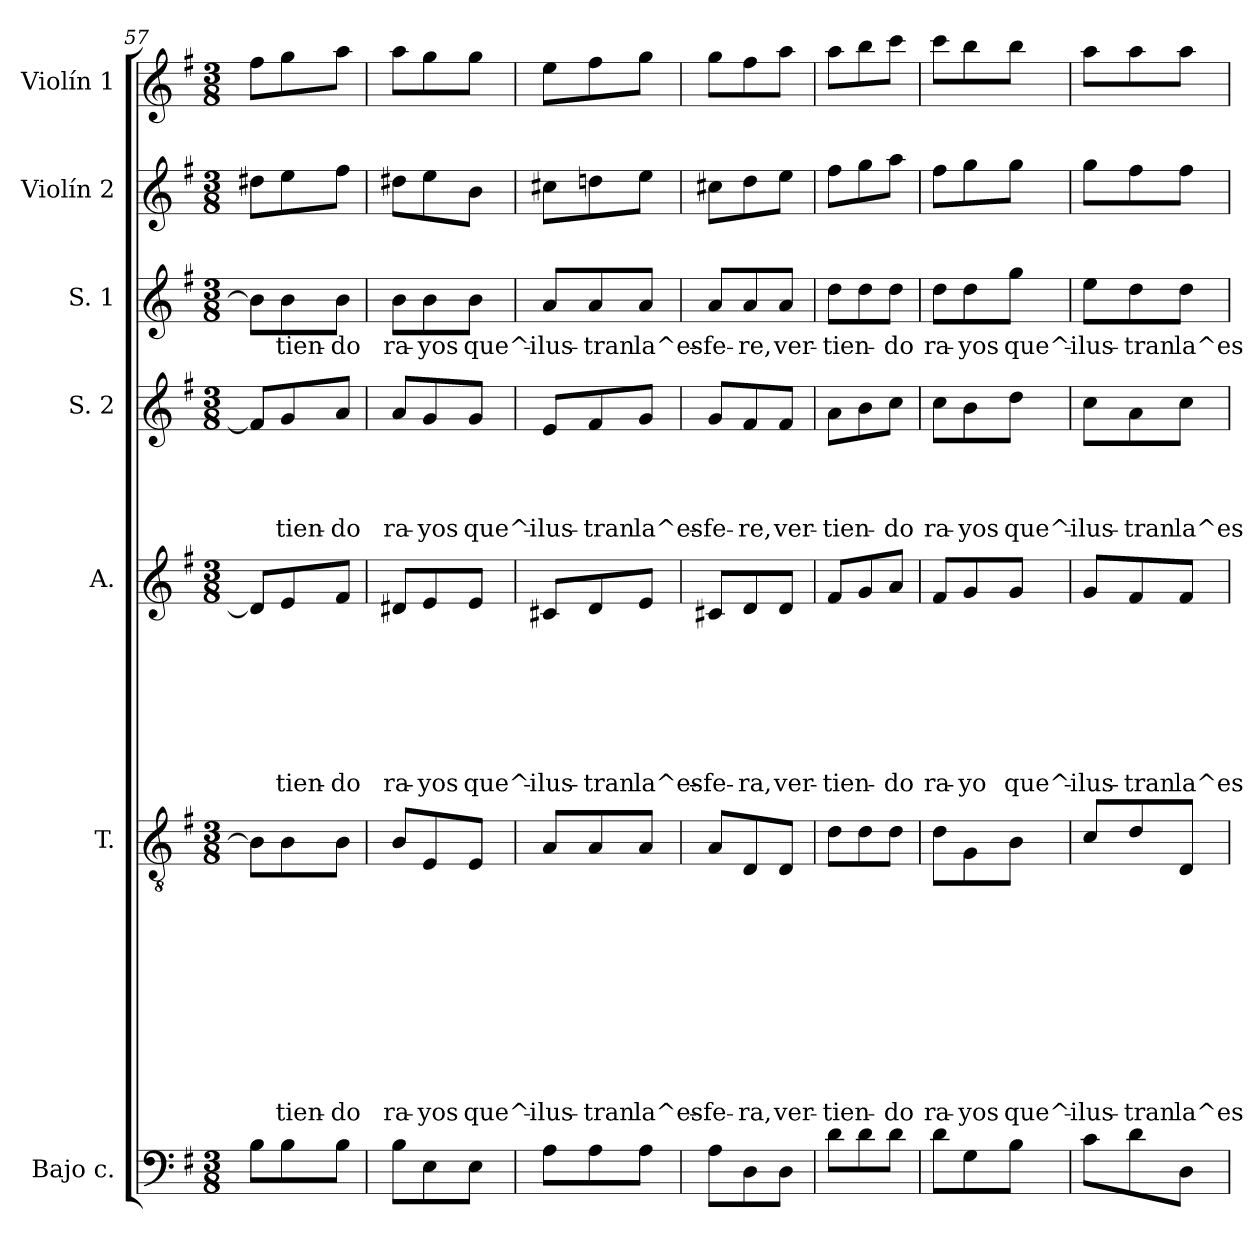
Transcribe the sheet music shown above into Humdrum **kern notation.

**kern	**kern	**text	**text	**text	**text	**text	**text	**text	**text	**text	**text	**kern	**text	**text	**text	**text	**text	**text	**text	**kern	**text	**text	**text	**text	**kern	**text	**kern	**kern
*part7	*part6	*part6	*part6	*part6	*part6	*part6	*part6	*part6	*part6	*part6	*part6	*part5	*part5	*part5	*part5	*part5	*part5	*part5	*part5	*part4	*part4	*part4	*part4	*part4	*part3	*part3	*part2	*part1
*staff7	*staff6	*staff6	*staff6	*staff6	*staff6	*staff6	*staff6	*staff6	*staff6	*staff6	*staff6	*staff5	*staff5	*staff5	*staff5	*staff5	*staff5	*staff5	*staff5	*staff4	*staff4	*staff4	*staff4	*staff4	*staff3	*staff3	*staff2	*staff1
*I"Bajo c.	*I"T.	*	*	*	*	*	*	*	*	*	*	*I"A.	*	*	*	*	*	*	*	*I"S. 2	*	*	*	*	*I"S. 1	*	*I"Violín 2	*I"Violín 1
*I'Bajo c.	*I'T.	*	*	*	*	*	*	*	*	*	*	*I'A.	*	*	*	*	*	*	*	*I'S. 2	*	*	*	*	*I'S. 1	*	*I'Violín 2	*I'Violín 1
!!LO:PB:g=z
*clefF4	*clefGv2	*	*	*	*	*	*	*	*	*	*	*clefG2	*	*	*	*	*	*	*	*clefG2	*	*	*	*	*clefG2	*	*clefG2	*clefG2
*ITrd7c12	*	*	*	*	*	*	*	*	*	*	*	*	*	*	*	*	*	*	*	*	*	*	*	*	*	*	*	*
*k[f#]	*k[f#]	*	*	*	*	*	*	*	*	*	*	*k[f#]	*	*	*	*	*	*	*	*k[f#]	*	*	*	*	*k[f#]	*	*k[f#]	*k[f#]
*G:	*G:	*	*	*	*	*	*	*	*	*	*	*G:	*	*	*	*	*	*	*	*G:	*	*	*	*	*G:	*	*G:	*G:
*M3/8	*M3/8	*	*	*	*	*	*	*	*	*	*	*M3/8	*	*	*	*	*	*	*	*M3/8	*	*	*	*	*M3/8	*	*M3/8	*M3/8
=57	=57	=57	=57	=57	=57	=57	=57	=57	=57	=57	=57	=57	=57	=57	=57	=57	=57	=57	=57	=57	=57	=57	=57	=57	=57	=57	=57	=57
8BB\L	8B\L]	.	.	.	.	.	.	.	.	.	.	8d#/L]	.	.	.	.	.	.	.	8f#/L]	.	.	.	.	8b\L]	.	8dd#X\L	8ff#\L
!	!	!	!	!	!	!	!	!	!	!	!LO:LY:b	!	!	!	!	!	!	!	!LO:LY:b	!	!	!	!	!LO:LY:b	!	!LO:LY:b	!	!
8BB\	8B\	.	.	.	.	.	.	.	.	.	-tien-	8e/	.	.	.	.	.	.	tien-	8g/	.	.	.	-tien-	8b\	-tien-	8ee\	8gg\
!	!	!	!	!	!	!	!	!	!	!	!LO:LY:b	!	!	!	!	!	!	!	!LO:LY:b	!	!	!	!	!LO:LY:b	!	!LO:LY:b	!	!
8BB\J	8B\J	.	.	.	.	.	.	.	.	.	-do	8f#/J	.	.	.	.	.	.	-do	8a/J	.	.	.	-do	8b\J	-do	8ff#\J	8aa\J
=58	=58	=58	=58	=58	=58	=58	=58	=58	=58	=58	=58	=58	=58	=58	=58	=58	=58	=58	=58	=58	=58	=58	=58	=58	=58	=58	=58	=58
!	!	!	!	!	!	!	!	!	!	!	!LO:LY:b	!	!	!	!	!	!	!	!LO:LY:b	!	!	!	!	!LO:LY:b	!	!LO:LY:b	!	!
8BB\L	8B/L	.	.	.	.	.	.	.	.	.	ra-	8d#X/L	.	.	.	.	.	.	ra-	8a/L	.	.	.	ra-	8b\L	ra-	8dd#X\L	8aa\L
!	!	!	!	!	!	!	!	!	!	!	!LO:LY:b	!	!	!	!	!	!	!	!LO:LY:b	!	!	!	!	!LO:LY:b	!	!LO:LY:b	!	!
8EE\	8E/	.	.	.	.	.	.	.	.	.	-yos	8e/	.	.	.	.	.	.	-yos	8g/	.	.	.	-yos	8b\	-yos	8ee\	8gg\
!	!	!	!	!	!	!	!	!	!	!	!LO:LY:b	!	!	!	!	!	!	!	!LO:LY:b	!	!	!	!	!LO:LY:b	!	!LO:LY:b	!	!
8EE\J	8E/J	.	.	.	.	.	.	.	.	.	que^i-	8e/J	.	.	.	.	.	.	que^i-	8g/J	.	.	.	que^i-	8b\J	que^i-	8b\J	8gg\J
=59	=59	=59	=59	=59	=59	=59	=59	=59	=59	=59	=59	=59	=59	=59	=59	=59	=59	=59	=59	=59	=59	=59	=59	=59	=59	=59	=59	=59
!	!	!	!	!	!	!	!	!	!	!	!LO:LY:b	!	!	!	!	!	!	!	!LO:LY:b	!	!	!	!	!LO:LY:b	!	!LO:LY:b	!	!
8AA\L	8A/L	.	.	.	.	.	.	.	.	.	-lus-	8c#X/L	.	.	.	.	.	.	-lus-	8e/L	.	.	.	-lus-	8a/L	-lus-	8cc#X\L	8ee\L
!	!	!	!	!	!	!	!	!	!	!	!LO:LY:b	!	!	!	!	!	!	!	!LO:LY:b	!	!	!	!	!LO:LY:b	!	!LO:LY:b	!	!
8AA\	8A/	.	.	.	.	.	.	.	.	.	-tran	8d/	.	.	.	.	.	.	-tran	8f#/	.	.	.	-tran	8a/	-tran	8ddn\	8ff#\
!	!	!	!	!	!	!	!	!	!	!	!LO:LY:b	!	!	!	!	!	!	!	!LO:LY:b	!	!	!	!	!LO:LY:b	!	!LO:LY:b	!	!
8AA\J	8A/J	.	.	.	.	.	.	.	.	.	la^es-	8e/J	.	.	.	.	.	.	la^es-	8g/J	.	.	.	la^es-	8a/J	la^es-	8ee\J	8gg\J
=60	=60	=60	=60	=60	=60	=60	=60	=60	=60	=60	=60	=60	=60	=60	=60	=60	=60	=60	=60	=60	=60	=60	=60	=60	=60	=60	=60	=60
!	!	!	!	!	!	!	!	!	!	!	!LO:LY:b	!	!	!	!	!	!	!	!LO:LY:b	!	!	!	!	!LO:LY:b	!	!LO:LY:b	!	!
8AA\L	8A/L	.	.	.	.	.	.	.	.	.	-fe-	8c#X/L	.	.	.	.	.	.	-fe-	8g/L	.	.	.	-fe-	8a/L	-fe-	8cc#X\L	8gg\L
!	!	!	!	!	!	!	!	!	!	!	!LO:LY:b	!	!	!	!	!	!	!	!LO:LY:b	!	!	!	!	!LO:LY:b	!	!LO:LY:b	!	!
8DD\	8D/	.	.	.	.	.	.	.	.	.	-ra,	8d/	.	.	.	.	.	.	-ra,	8f#/	.	.	.	-re,	8a/	-re,	8dd\	8ff#\
!	!	!	!	!	!	!	!	!	!	!	!LO:LY:b	!	!	!	!	!	!	!	!LO:LY:b	!	!	!	!	!LO:LY:b	!	!LO:LY:b	!	!
8DD\J	8D/J	.	.	.	.	.	.	.	.	.	ver-	8d/J	.	.	.	.	.	.	ver-	8f#/J	.	.	.	ver-	8a/J	ver-	8ee\J	8aa\J
=61	=61	=61	=61	=61	=61	=61	=61	=61	=61	=61	=61	=61	=61	=61	=61	=61	=61	=61	=61	=61	=61	=61	=61	=61	=61	=61	=61	=61
!	!	!	!	!	!	!	!	!	!	!	!LO:LY:b	!	!	!	!	!	!	!	!LO:LY:b	!	!	!	!	!LO:LY:b	!	!LO:LY:b	!	!
8D\L	8d\L	.	.	.	.	.	.	.	.	.	-tien-	8f#/L	.	.	.	.	.	.	-tien-	8a\L	.	.	.	-tien-	8dd\L	-tien-	8ff#\L	8aa\L
8D\	8d\	.	.	.	.	.	.	.	.	.	.	8g/	.	.	.	.	.	.	.	8b\	.	.	.	.	8dd\	.	8gg\	8bb\
!	!	!	!	!	!	!	!	!	!	!	!LO:LY:b	!	!	!	!	!	!	!	!LO:LY:b	!	!	!	!	!LO:LY:b	!	!LO:LY:b	!	!
8D\J	8d\J	.	.	.	.	.	.	.	.	.	-do	8a/J	.	.	.	.	.	.	-do	8cc\J	.	.	.	-do	8dd\J	-do	8aa\J	8ccc\J
=62	=62	=62	=62	=62	=62	=62	=62	=62	=62	=62	=62	=62	=62	=62	=62	=62	=62	=62	=62	=62	=62	=62	=62	=62	=62	=62	=62	=62
!	!	!	!	!	!	!	!	!	!	!	!LO:LY:b	!	!	!	!	!	!	!	!LO:LY:b	!	!	!	!	!LO:LY:b	!	!LO:LY:b	!	!
8D\L	8d\L	.	.	.	.	.	.	.	.	.	ra-	8f#/L	.	.	.	.	.	.	ra-	8cc\L	.	.	.	ra-	8dd\L	ra-	8ff#\L	8ccc\L
!	!	!	!	!	!	!	!	!	!	!	!LO:LY:b	!	!	!	!	!	!	!	!LO:LY:b	!	!	!	!	!LO:LY:b	!	!LO:LY:b	!	!
8GG\	8G\	.	.	.	.	.	.	.	.	.	-yos	8g/	.	.	.	.	.	.	-yo	8b\	.	.	.	-yos	8dd\	-yos	8gg\	8bb\
!	!	!	!	!	!	!	!	!	!	!	!LO:LY:b	!	!	!	!	!	!	!	!LO:LY:b	!	!	!	!	!LO:LY:b	!	!LO:LY:b	!	!
8BB\J	8B\J	.	.	.	.	.	.	.	.	.	que^i-	8g/J	.	.	.	.	.	.	que^i-	8dd\J	.	.	.	que^i-	8gg\J	que^i-	8gg\J	8bb\J
!!LO:LB:g=z
=63	=63	=63	=63	=63	=63	=63	=63	=63	=63	=63	=63	=63	=63	=63	=63	=63	=63	=63	=63	=63	=63	=63	=63	=63	=63	=63	=63	=63
!	!	!	!	!	!	!	!	!	!	!	!LO:LY:b	!	!	!	!	!	!	!	!LO:LY:b	!	!	!	!	!LO:LY:b	!	!LO:LY:b	!	!
8C\L	8c/L	.	.	.	.	.	.	.	.	.	-lus-	8g/L	.	.	.	.	.	.	-lus-	8cc\L	.	.	.	-lus-	8ee\L	-lus-	8gg\L	8aa\L
!	!	!	!	!	!	!	!	!	!	!	!LO:LY:b	!	!	!	!	!	!	!	!LO:LY:b	!	!	!	!	!LO:LY:b	!	!LO:LY:b	!	!
8D\	8d/	.	.	.	.	.	.	.	.	.	-tran	8f#/	.	.	.	.	.	.	-tran	8a\	.	.	.	-tran	8dd\	-tran	8ff#\	8aa\
!	!	!	!	!	!	!	!	!	!	!	!LO:LY:b	!	!	!	!	!	!	!	!LO:LY:b	!	!	!	!	!LO:LY:b	!	!LO:LY:b	!	!
8DD\J	8D/J	.	.	.	.	.	.	.	.	.	la^es-	8f#/J	.	.	.	.	.	.	la^es-	8cc\J	.	.	.	la^es-	8dd\J	la^es-	8ff#\J	8aa\J
=	=	=	=	=	=	=	=	=	=	=	=	=	=	=	=	=	=	=	=	=	=	=	=	=	=	=	=	=
*-	*-	*-	*-	*-	*-	*-	*-	*-	*-	*-	*-	*-	*-	*-	*-	*-	*-	*-	*-	*-	*-	*-	*-	*-	*-	*-	*-	*-
